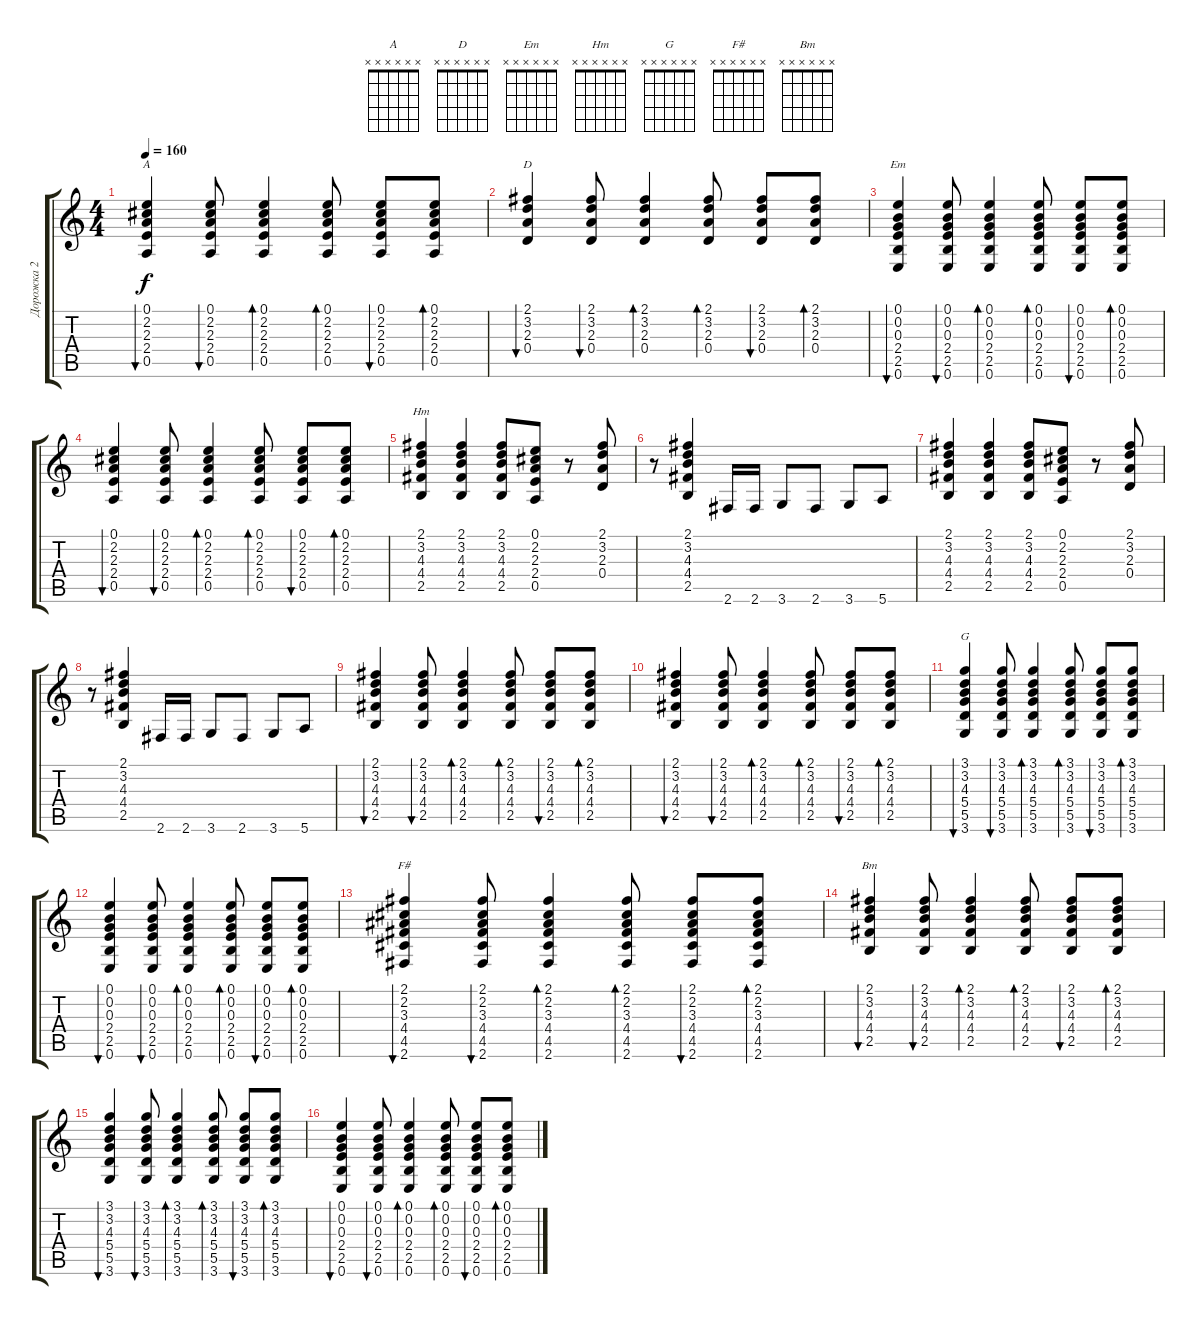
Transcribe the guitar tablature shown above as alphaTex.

\track ("Дорожка 2" "Дорожка 2") {instrument acousticguitarsteel}
\staff {score tabs}
\tuning (E4 B3 G3 D3 A2 E2) {hide}
\chord ("A" x x x x x x)
\chord ("D" x x x x x x)
\chord ("Em" x x x x x x)
\chord ("Hm" x x x x x x)
\chord ("G" x x x x x x)
\chord ("F#" x x x x x x)
\chord ("Bm" x x x x x x)
\ts (4 4)
\tempo 160
\clef g2
\ks c
(0.1 2.2 2.3 2.4 0.5).4{bu 60 ch "A" dy f instrument acousticguitarsteel} (0.1 2.2 2.3 2.4 0.5).8{bu 60} (0.1 2.2 2.3 2.4 0.5).4{bd 60} (0.1 2.2 2.3 2.4 0.5).8{bd 60} (0.1 2.2 2.3 2.4 0.5).8{bu 60} (0.1 2.2 2.3 2.4 0.5).8{bd 60} |
(2.1 3.2 2.3 0.4).4{bu 60 ch "D" instrument acousticguitarsteel} (2.1 3.2 2.3 0.4).8{bu 60} (2.1 3.2 2.3 0.4).4{bd 60} (2.1 3.2 2.3 0.4).8{bd 60} (2.1 3.2 2.3 0.4).8{bu 60} (2.1 3.2 2.3 0.4).8{bd 60} |
(0.1 0.2 0.3 2.4 2.5 0.6).4{bu 60 ch "Em" instrument acousticguitarsteel} (0.1 0.2 0.3 2.4 2.5 0.6).8{bu 60} (0.1 0.2 0.3 2.4 2.5 0.6).4{bd 60} (0.1 0.2 0.3 2.4 2.5 0.6).8{bd 60} (0.1 0.2 0.3 2.4 2.5 0.6).8{bu 60} (0.1 0.2 0.3 2.4 2.5 0.6).8{bd 60} |
(0.1 2.2 2.3 2.4 0.5).4{bu 60 instrument acousticguitarsteel} (0.1 2.2 2.3 2.4 0.5).8{bu 60} (0.1 2.2 2.3 2.4 0.5).4{bd 60} (0.1 2.2 2.3 2.4 0.5).8{bd 60} (0.1 2.2 2.3 2.4 0.5).8{bu 60} (0.1 2.2 2.3 2.4 0.5).8{bd 60} |
(2.1 3.2 4.3 4.4 2.5).4{ch "Hm"} (2.1 3.2 4.3 4.4 2.5).4 (2.1 3.2 4.3 4.4 2.5).8 (0.1 2.2 2.3 2.4 0.5).8 r.8 (2.1 3.2 2.3 0.4).8 |
r.8 (2.1 3.2 4.3 4.4 2.5).4 2.6.16 2.6.16 3.6.8 2.6.8 3.6.8 5.6.8 |
(2.1 3.2 4.3 4.4 2.5).4 (2.1 3.2 4.3 4.4 2.5).4 (2.1 3.2 4.3 4.4 2.5).8 (0.1 2.2 2.3 2.4 0.5).8 r.8 (2.1 3.2 2.3 0.4).8 |
r.8 (2.1 3.2 4.3 4.4 2.5).4 2.6.16 2.6.16 3.6.8 2.6.8 3.6.8 5.6.8 |
(2.1 3.2 4.3 4.4 2.5).4{bu 60 instrument acousticguitarsteel} (2.1 3.2 4.3 4.4 2.5).8{bu 60} (2.1 3.2 4.3 4.4 2.5).4{bd 60} (2.1 3.2 4.3 4.4 2.5).8{bd 60} (2.1 3.2 4.3 4.4 2.5).8{bu 60} (2.1 3.2 4.3 4.4 2.5).8{bd 60} |
(2.1 3.2 4.3 4.4 2.5).4{bu 60 instrument acousticguitarsteel} (2.1 3.2 4.3 4.4 2.5).8{bu 60} (2.1 3.2 4.3 4.4 2.5).4{bd 60} (2.1 3.2 4.3 4.4 2.5).8{bd 60} (2.1 3.2 4.3 4.4 2.5).8{bu 60} (2.1 3.2 4.3 4.4 2.5).8{bd 60} |
(3.1 3.2 4.3 5.4 5.5 3.6).4{bu 60 ch "G"} (3.1 3.2 4.3 5.4 5.5 3.6).8{bu 60} (3.1 3.2 4.3 5.4 5.5 3.6).4{bd 60} (3.1 3.2 4.3 5.4 5.5 3.6).8{bd 60} (3.1 3.2 4.3 5.4 5.5 3.6).8{bu 60} (3.1 3.2 4.3 5.4 5.5 3.6).8{bd 60} |
(0.1 0.2 0.3 2.4 2.5 0.6).4{bu 60 instrument acousticguitarsteel} (0.1 0.2 0.3 2.4 2.5 0.6).8{bu 60} (0.1 0.2 0.3 2.4 2.5 0.6).4{bd 60} (0.1 0.2 0.3 2.4 2.5 0.6).8{bd 60} (0.1 0.2 0.3 2.4 2.5 0.6).8{bu 60} (0.1 0.2 0.3 2.4 2.5 0.6).8{bd 60} |
(2.1 2.2 3.3 4.4 4.5 2.6).4{bu 60 ch "F#"} (2.1 2.2 3.3 4.4 4.5 2.6).8{bu 60} (2.1 2.2 3.3 4.4 4.5 2.6).4{bd 60} (2.1 2.2 3.3 4.4 4.5 2.6).8{bd 60} (2.1 2.2 3.3 4.4 4.5 2.6).8{bu 60} (2.1 2.2 3.3 4.4 4.5 2.6).8{bd 60} |
(2.1 3.2 4.3 4.4 2.5).4{bu 60 ch "Bm" instrument acousticguitarsteel} (2.1 3.2 4.3 4.4 2.5).8{bu 60} (2.1 3.2 4.3 4.4 2.5).4{bd 60} (2.1 3.2 4.3 4.4 2.5).8{bd 60} (2.1 3.2 4.3 4.4 2.5).8{bu 60} (2.1 3.2 4.3 4.4 2.5).8{bd 60} |
(3.1 3.2 4.3 5.4 5.5 3.6).4{bu 60} (3.1 3.2 4.3 5.4 5.5 3.6).8{bu 60} (3.1 3.2 4.3 5.4 5.5 3.6).4{bd 60} (3.1 3.2 4.3 5.4 5.5 3.6).8{bd 60} (3.1 3.2 4.3 5.4 5.5 3.6).8{bu 60} (3.1 3.2 4.3 5.4 5.5 3.6).8{bd 60} |
(0.1 0.2 0.3 2.4 2.5 0.6).4{bu 60 instrument acousticguitarsteel} (0.1 0.2 0.3 2.4 2.5 0.6).8{bu 60} (0.1 0.2 0.3 2.4 2.5 0.6).4{bd 60} (0.1 0.2 0.3 2.4 2.5 0.6).8{bd 60} (0.1 0.2 0.3 2.4 2.5 0.6).8{bu 60} (0.1 0.2 0.3 2.4 2.5 0.6).8{bd 60}
